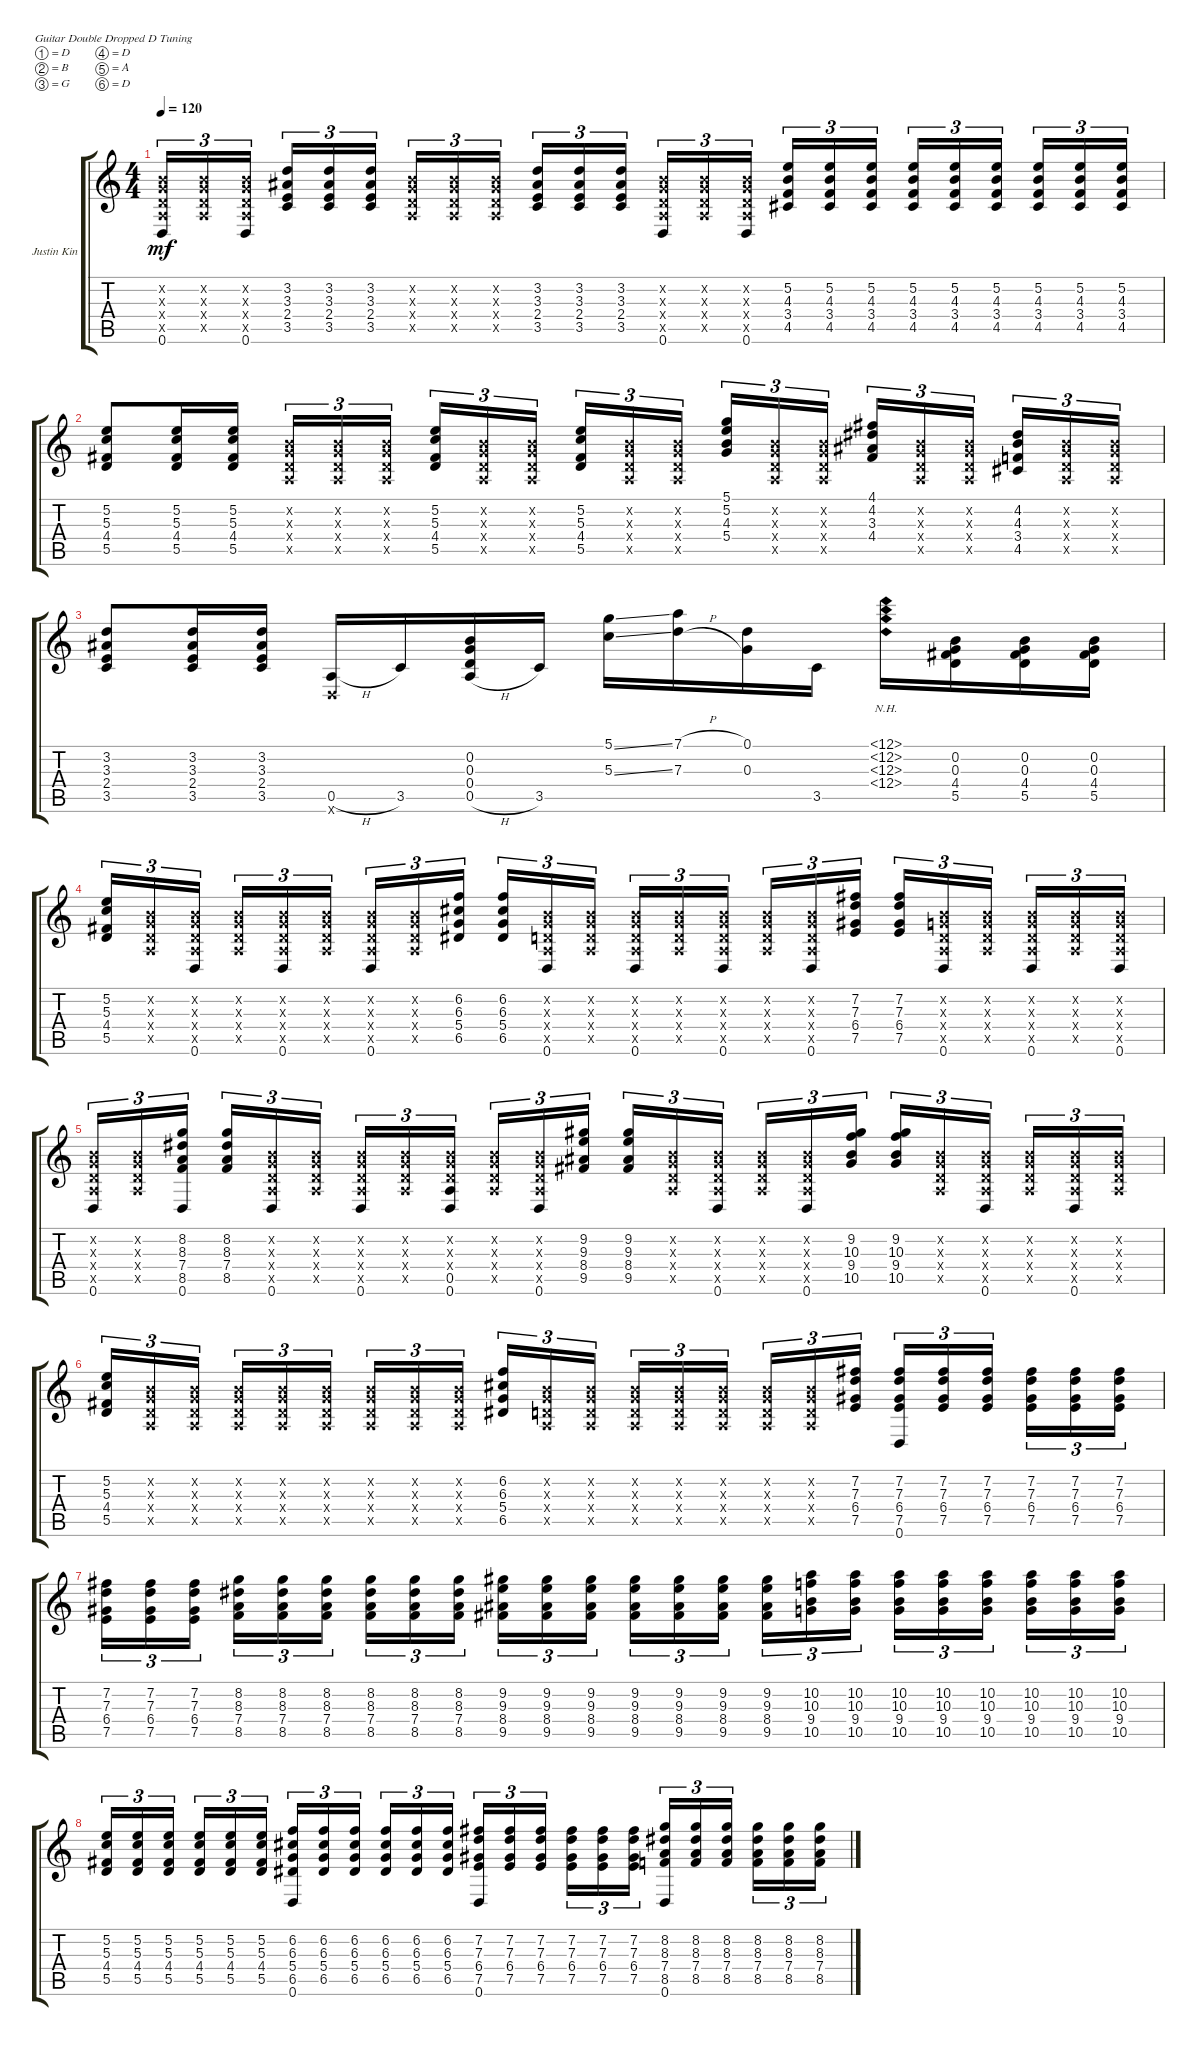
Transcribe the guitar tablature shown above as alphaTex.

\bracketExtendMode groupsimilarinstruments
\firstSystemTrackNameOrientation horizontal
\otherSystemsTrackNameOrientation horizontal
\track ("Justin King" "Justin Kin") {instrument acousticguitarsteel}
\staff {score tabs}
\tuning (D4 B3 G3 D3 A2 D2)
\ts (4 4)
\tempo 120
\clef g2
\ks c
(0.2{x} 0.3{x} 0.4{x} 0.5{x} 0.6).16{tu (3 2) dy mf} (0.2{x} 0.3{x} 0.4{x} 0.5{x}).16{tu (3 2)} (0.2{x} 0.3{x} 0.4{x} 0.5{x} 0.6).16{tu (3 2)} (3.2 3.3 2.4 3.5).16{tu (3 2)} (3.2 3.3 2.4 3.5).16{tu (3 2)} (3.2 3.3 2.4 3.5).16{tu (3 2)} (0.2{x} 0.3{x} 0.4{x} 0.5{x}).16{tu (3 2)} (0.2{x} 0.3{x} 0.4{x} 0.5{x}).16{tu (3 2)} (0.2{x} 0.3{x} 0.4{x} 0.5{x}).16{tu (3 2)} (3.2 3.3 2.4 3.5).16{tu (3 2)} (3.2 3.3 2.4 3.5).16{tu (3 2)} (3.2 3.3 2.4 3.5).16{tu (3 2)} (0.2{x} 0.3{x} 0.4{x} 0.5{x} 0.6).16{tu (3 2)} (0.2{x} 0.3{x} 0.4{x} 0.5{x}).16{tu (3 2)} (0.2{x} 0.3{x} 0.4{x} 0.5{x} 0.6).16{tu (3 2)} (5.2 4.3 3.4 4.5).16{tu (3 2)} (5.2 4.3 3.4 4.5).16{tu (3 2)} (5.2 4.3 3.4 4.5).16{tu (3 2)} (5.2 4.3 3.4 4.5).16{tu (3 2)} (5.2 4.3 3.4 4.5).16{tu (3 2)} (5.2 4.3 3.4 4.5).16{tu (3 2)} (5.2 4.3 3.4 4.5).16{tu (3 2)} (5.2 4.3 3.4 4.5).16{tu (3 2)} (5.2 4.3 3.4 4.5).16{tu (3 2)} |
(5.2 5.3 4.4 5.5).8 (5.2 5.3 4.4 5.5).16 (5.2 5.3 4.4 5.5).16 (0.2{x} 0.3{x} 0.4{x} 0.5{x}).16{tu (3 2)} (0.2{x} 0.3{x} 0.4{x} 0.5{x}).16{tu (3 2)} (0.2{x} 0.3{x} 0.4{x} 0.5{x}).16{tu (3 2)} (5.2 5.3 4.4 5.5).16{tu (3 2)} (0.2{x} 0.3{x} 0.4{x} 0.5{x}).16{tu (3 2)} (0.2{x} 0.3{x} 0.4{x} 0.5{x}).16{tu (3 2)} (5.2 5.3 4.4 5.5).16{tu (3 2)} (0.2{x} 0.3{x} 0.4{x} 0.5{x}).16{tu (3 2)} (0.2{x} 0.3{x} 0.4{x} 0.5{x}).16{tu (3 2)} (5.1 5.2 4.3 5.4).16{tu (3 2)} (0.2{x} 0.3{x} 0.4{x} 0.5{x}).16{tu (3 2)} (0.2{x} 0.3{x} 0.4{x} 0.5{x}).16{tu (3 2)} (4.1 4.2 3.3 4.4).16{tu (3 2)} (0.2{x} 0.3{x} 0.4{x} 0.5{x}).16{tu (3 2)} (0.2{x} 0.3{x} 0.4{x} 0.5{x}).16{tu (3 2)} (4.2 4.3 3.4 4.5).16{tu (3 2)} (0.2{x} 0.3{x} 0.4{x} 0.5{x}).16{tu (3 2)} (0.2{x} 0.3{x} 0.4{x} 0.5{x}).16{tu (3 2)} |
(3.2 3.3 2.4 3.5).8 (3.2 3.3 2.4 3.5).16 (3.2 3.3 2.4 3.5).16 (0.5{h} 0.6{x}).16 3.5.16 (0.2 0.3 0.4 0.5{h}).16 3.5.16 (5.1{ss} 5.3{ss}).16 (7.1{h} 7.3{h}).16 (0.1 0.3).16 3.5.16 (12.1{nh} 12.2{nh} 12.3{nh} 12.4{nh}).16 (0.2 0.3 4.4 5.5).16 (0.2 0.3 4.4 5.5).16 (0.2 0.3 4.4 5.5).16 |
(5.2 5.3 4.4 5.5).16{tu (3 2)} (0.2{x} 0.3{x} 0.4{x} 0.5{x}).16{tu (3 2)} (0.2{x} 0.3{x} 0.4{x} 0.5{x} 0.6).16{tu (3 2)} (0.2{x} 0.3{x} 0.4{x} 0.5{x}).16{tu (3 2)} (0.2{x} 0.3{x} 0.4{x} 0.5{x} 0.6).16{tu (3 2)} (0.2{x} 0.3{x} 0.4{x} 0.5{x}).16{tu (3 2)} (0.2{x} 0.3{x} 0.4{x} 0.5{x} 0.6).16{tu (3 2)} (0.2{x} 0.3{x} 0.4{x} 0.5{x}).16{tu (3 2)} (6.2 6.3 5.4 6.5).16{tu (3 2)} (6.2 6.3 5.4 6.5).16{tu (3 2)} (0.2{x} 0.3{x} 0.4{x} 0.5{x} 0.6).16{tu (3 2)} (0.2{x} 0.3{x} 0.4{x} 0.5{x}).16{tu (3 2)} (0.2{x} 0.3{x} 0.4{x} 0.5{x} 0.6).16{tu (3 2)} (0.2{x} 0.3{x} 0.4{x} 0.5{x}).16{tu (3 2)} (0.2{x} 0.3{x} 0.4{x} 0.5{x} 0.6).16{tu (3 2)} (0.2{x} 0.3{x} 0.4{x} 0.5{x}).16{tu (3 2)} (0.2{x} 0.3{x} 0.4{x} 0.5{x} 0.6).16{tu (3 2)} (7.2 7.3 6.4 7.5).16{tu (3 2)} (7.2 7.3 6.4 7.5).16{tu (3 2)} (0.2{x} 0.3{x} 0.4{x} 0.5{x} 0.6).16{tu (3 2)} (0.2{x} 0.3{x} 0.4{x} 0.5{x}).16{tu (3 2)} (0.2{x} 0.3{x} 0.4{x} 0.5{x} 0.6).16{tu (3 2)} (0.2{x} 0.3{x} 0.4{x} 0.5{x}).16{tu (3 2)} (0.2{x} 0.3{x} 0.4{x} 0.5{x} 0.6).16{tu (3 2)} |
(0.2{x} 0.3{x} 0.4{x} 0.5{x} 0.6).16{tu (3 2)} (0.2{x} 0.3{x} 0.4{x} 0.5{x}).16{tu (3 2)} (8.2 8.3 7.4 8.5 0.6).16{tu (3 2)} (8.2 8.3 7.4 8.5).16{tu (3 2)} (0.2{x} 0.3{x} 0.4{x} 0.5{x} 0.6).16{tu (3 2)} (0.2{x} 0.3{x} 0.4{x} 0.5{x}).16{tu (3 2)} (0.2{x} 0.3{x} 0.4{x} 0.5{x} 0.6).16{tu (3 2)} (0.2{x} 0.3{x} 0.4{x} 0.5{x}).16{tu (3 2)} (0.2{x} 0.3{x} 0.4{x} 0.5 0.6).16{tu (3 2)} (0.2{x} 0.3{x} 0.4{x} 0.5{x}).16{tu (3 2)} (0.2{x} 0.3{x} 0.4{x} 0.5{x} 0.6).16{tu (3 2)} (9.2 9.3 8.4 9.5).16{tu (3 2)} (9.2 9.3 8.4 9.5).16{tu (3 2)} (0.2{x} 0.3{x} 0.4{x} 0.5{x}).16{tu (3 2)} (0.2{x} 0.3{x} 0.4{x} 0.5{x} 0.6).16{tu (3 2)} (0.2{x} 0.3{x} 0.4{x} 0.5{x}).16{tu (3 2)} (0.2{x} 0.3{x} 0.4{x} 0.5{x} 0.6).16{tu (3 2)} (9.2 10.3 9.4 10.5).16{tu (3 2)} (9.2 10.3 9.4 10.5).16{tu (3 2)} (0.2{x} 0.3{x} 0.4{x} 0.5{x}).16{tu (3 2)} (0.2{x} 0.3{x} 0.4{x} 0.5{x} 0.6).16{tu (3 2)} (0.2{x} 0.3{x} 0.4{x} 0.5{x}).16{tu (3 2)} (0.2{x} 0.3{x} 0.4{x} 0.5{x} 0.6).16{tu (3 2)} (0.2{x} 0.3{x} 0.4{x} 0.5{x}).16{tu (3 2)} |
(5.2 5.3 4.4 5.5).16{tu (3 2)} (0.2{x} 0.3{x} 0.4{x} 0.5{x}).16{tu (3 2)} (0.2{x} 0.3{x} 0.4{x} 0.5{x}).16{tu (3 2)} (0.2{x} 0.3{x} 0.4{x} 0.5{x}).16{tu (3 2)} (0.2{x} 0.3{x} 0.4{x} 0.5{x}).16{tu (3 2)} (0.2{x} 0.3{x} 0.4{x} 0.5{x}).16{tu (3 2)} (0.2{x} 0.3{x} 0.4{x} 0.5{x}).16{tu (3 2)} (0.2{x} 0.3{x} 0.4{x} 0.5{x}).16{tu (3 2)} (0.2{x} 0.3{x} 0.4{x} 0.5{x}).16{tu (3 2)} (6.2 6.3 5.4 6.5).16{tu (3 2)} (0.2{x} 0.3{x} 0.4{x} 0.5{x}).16{tu (3 2)} (0.2{x} 0.3{x} 0.4{x} 0.5{x}).16{tu (3 2)} (0.2{x} 0.3{x} 0.4{x} 0.5{x}).16{tu (3 2)} (0.2{x} 0.3{x} 0.4{x} 0.5{x}).16{tu (3 2)} (0.2{x} 0.3{x} 0.4{x} 0.5{x}).16{tu (3 2)} (0.2{x} 0.3{x} 0.4{x} 0.5{x}).16{tu (3 2)} (0.2{x} 0.3{x} 0.4{x} 0.5{x}).16{tu (3 2)} (7.2 7.3 6.4 7.5).16{tu (3 2)} (7.2 7.3 6.4 7.5 0.6).16{tu (3 2)} (7.2 7.3 6.4 7.5).16{tu (3 2)} (7.2 7.3 6.4 7.5).16{tu (3 2)} (7.2 7.3 6.4 7.5).16{tu (3 2)} (7.2 7.3 6.4 7.5).16{tu (3 2)} (7.2 7.3 6.4 7.5).16{tu (3 2)} |
(7.2 7.3 6.4 7.5).16{tu (3 2)} (7.2 7.3 6.4 7.5).16{tu (3 2)} (7.2 7.3 6.4 7.5).16{tu (3 2)} (8.2 8.3 7.4 8.5).16{tu (3 2)} (8.2 8.3 7.4 8.5).16{tu (3 2)} (8.2 8.3 7.4 8.5).16{tu (3 2)} (8.2 8.3 7.4 8.5).16{tu (3 2)} (8.2 8.3 7.4 8.5).16{tu (3 2)} (8.2 8.3 7.4 8.5).16{tu (3 2)} (9.2 9.3 8.4 9.5).16{tu (3 2)} (9.2 9.3 8.4 9.5).16{tu (3 2)} (9.2 9.3 8.4 9.5).16{tu (3 2)} (9.2 9.3 8.4 9.5).16{tu (3 2)} (9.2 9.3 8.4 9.5).16{tu (3 2)} (9.2 9.3 8.4 9.5).16{tu (3 2)} (9.2 9.3 8.4 9.5).16{tu (3 2)} (10.2 10.3 9.4 10.5).16{tu (3 2)} (10.2 10.3 9.4 10.5).16{tu (3 2)} (10.2 10.3 9.4 10.5).16{tu (3 2)} (10.2 10.3 9.4 10.5).16{tu (3 2)} (10.2 10.3 9.4 10.5).16{tu (3 2)} (10.2 10.3 9.4 10.5).16{tu (3 2)} (10.2 10.3 9.4 10.5).16{tu (3 2)} (10.2 10.3 9.4 10.5).16{tu (3 2)} |
(5.2 5.3 4.4 5.5).16{tu (3 2)} (5.2 5.3 4.4 5.5).16{tu (3 2)} (5.2 5.3 4.4 5.5).16{tu (3 2)} (5.2 5.3 4.4 5.5).16{tu (3 2)} (5.2 5.3 4.4 5.5).16{tu (3 2)} (5.2 5.3 4.4 5.5).16{tu (3 2)} (6.2 6.3 5.4 6.5 0.6).16{tu (3 2)} (6.2 6.3 5.4 6.5).16{tu (3 2)} (6.2 6.3 5.4 6.5).16{tu (3 2)} (6.2 6.3 5.4 6.5).16{tu (3 2)} (6.2 6.3 5.4 6.5).16{tu (3 2)} (6.2 6.3 5.4 6.5).16{tu (3 2)} (7.2 7.3 6.4 7.5 0.6).16{tu (3 2)} (7.2 7.3 6.4 7.5).16{tu (3 2)} (7.2 7.3 6.4 7.5).16{tu (3 2)} (7.2 7.3 6.4 7.5).16{tu (3 2)} (7.2 7.3 6.4 7.5).16{tu (3 2)} (7.2 7.3 6.4 7.5).16{tu (3 2)} (8.2 8.3 7.4 8.5 0.6).16{tu (3 2)} (8.2 8.3 7.4 8.5).16{tu (3 2)} (8.2 8.3 7.4 8.5).16{tu (3 2)} (8.2 8.3 7.4 8.5).16{tu (3 2)} (8.2 8.3 7.4 8.5).16{tu (3 2)} (8.2 8.3 7.4 8.5).16{tu (3 2)}
